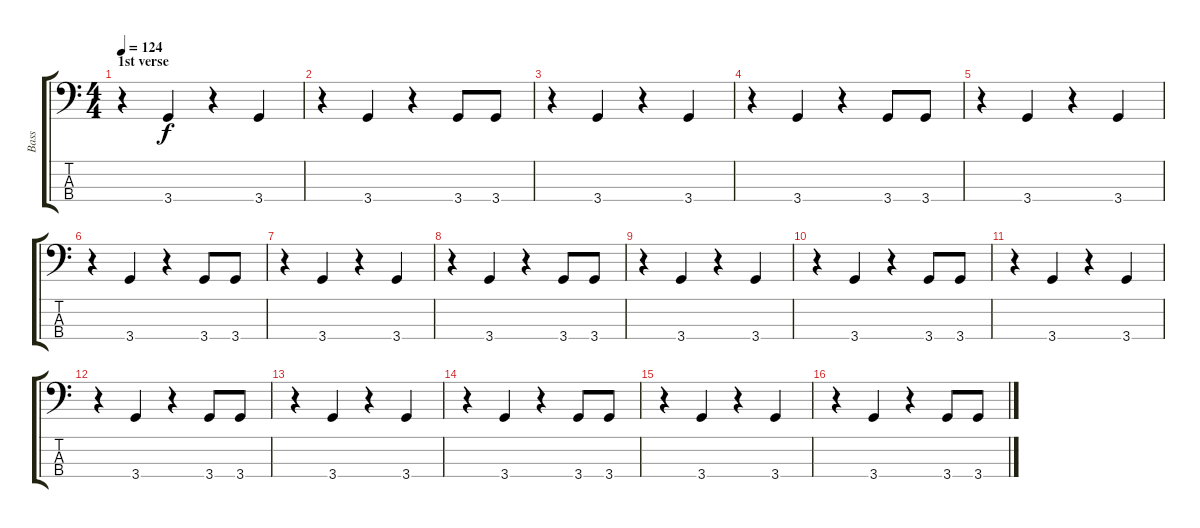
\track ("Bass" "Bass") {instrument electricbassfinger}
\staff {score tabs}
\tuning (G2 D2 A1 E1) {hide}
\ts (4 4)
\section ("" "1st verse")
\tempo 124
\clef f4
\ks c
r.4{dy f} 3.4.4 r.4 3.4.4 |
r.4 3.4.4 r.4 3.4.8 3.4.8 |
r.4 3.4.4 r.4 3.4.4 |
r.4 3.4.4 r.4 3.4.8 3.4.8 |
r.4 3.4.4 r.4 3.4.4 |
r.4 3.4.4 r.4 3.4.8 3.4.8 |
r.4 3.4.4 r.4 3.4.4 |
r.4 3.4.4 r.4 3.4.8 3.4.8 |
r.4 3.4.4 r.4 3.4.4 |
r.4 3.4.4 r.4 3.4.8 3.4.8 |
r.4 3.4.4 r.4 3.4.4 |
r.4 3.4.4 r.4 3.4.8 3.4.8 |
r.4 3.4.4 r.4 3.4.4 |
r.4 3.4.4 r.4 3.4.8 3.4.8 |
r.4 3.4.4 r.4 3.4.4 |
r.4 3.4.4 r.4 3.4.8 3.4.8
